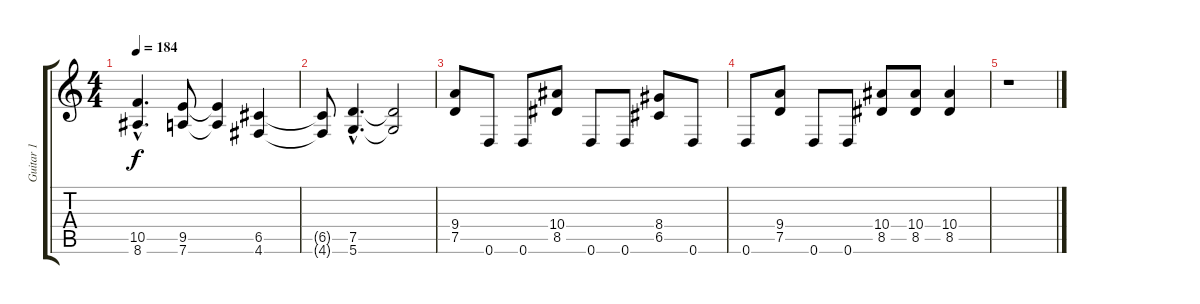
\track ("Guitar 1" "Guitar 1") {instrument distortionguitar}
\staff {score tabs}
\tuning (D4 A3 F3 C3 G2 D2) {hide}
\ts (4 4)
\tempo 184
\clef g2
\ks c
(10.5{hac} 8.6{hac}).4{d dy f} (9.5 7.6).8 (9.5{t} 7.6{t}).4 (6.5 4.6).4 |
(6.5{t} 4.6{t}).8 (7.5{hac} 5.6{hac}).4{d} (7.5{t} 5.6{t}).2 |
(9.4 7.5).8 0.6.8 0.6.8 (10.4 8.5).8 0.6.8 0.6.8 (8.4 6.5).8 0.6.8 |
0.6.8 (9.4 7.5).8 0.6.8 0.6.8 (10.4 8.5).8 (10.4 8.5).8 (10.4 8.5).4 |
r.1
